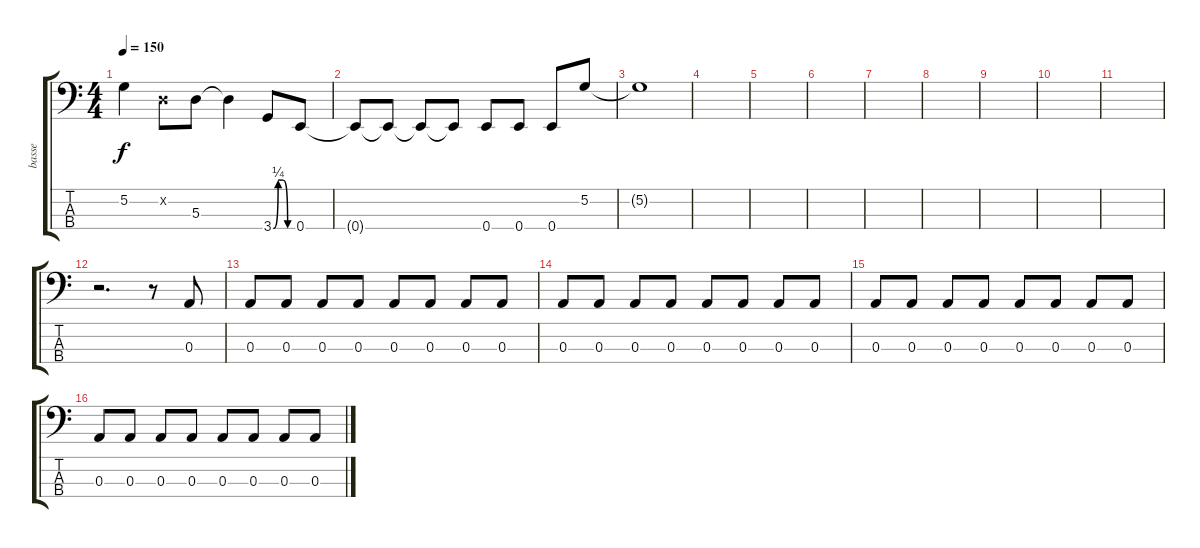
\track ("basse" "basse") {instrument electricbassfinger}
\staff {score tabs}
\tuning (G2 D2 A1 E1) {hide}
\ts (4 4)
\tempo 150
\clef f4
\ks c
5.2{t}.4{dy f} 0.2{x}.8 5.3.8 5.3{t}.4 3.4{be (custom 0 0 15 1 30 1 45 0 60 0)}.8 0.4.8 |
0.4{t}.8 0.4{t}.8 0.4{t}.8 0.4{t}.8 0.4.8 0.4.8 0.4.8 5.2.8 |
5.2{t}.1 |
|
|
|
|
|
|
|
|
r.2{d} r.8 0.3.8 |
0.3.8 0.3.8 0.3.8 0.3.8 0.3.8 0.3.8 0.3.8 0.3.8 |
0.3.8 0.3.8 0.3.8 0.3.8 0.3.8 0.3.8 0.3.8 0.3.8 |
0.3.8 0.3.8 0.3.8 0.3.8 0.3.8 0.3.8 0.3.8 0.3.8 |
0.3.8 0.3.8 0.3.8 0.3.8 0.3.8 0.3.8 0.3.8 0.3.8
